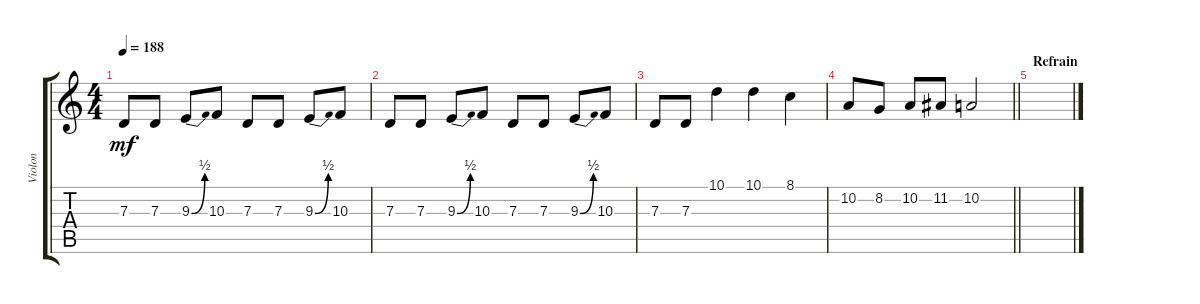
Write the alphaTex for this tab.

\track ("Violon" "Violon") {instrument viola}
\staff {score tabs}
\tuning (E4 B3 G3 D3 A2 E2) {hide}
\ts (4 4)
\tempo 188
\clef g2
\ks c
7.3.8{dy mf} 7.3.8 9.3{be (bend 0 0 60 2)}.8 10.3.8 7.3.8 7.3.8 9.3{be (bend 0 0 60 2)}.8 10.3.8 |
7.3.8 7.3.8 9.3{be (bend 0 0 60 2)}.8 10.3.8 7.3.8 7.3.8 9.3{be (bend 0 0 60 2)}.8 10.3.8 |
7.3.8 7.3.8 10.1.4 10.1.4 8.1.4 |
\barLineRight lightlight
10.2.8 8.2.8 10.2.8 11.2.8 10.2.2 |
\section ("" "Refrain")
